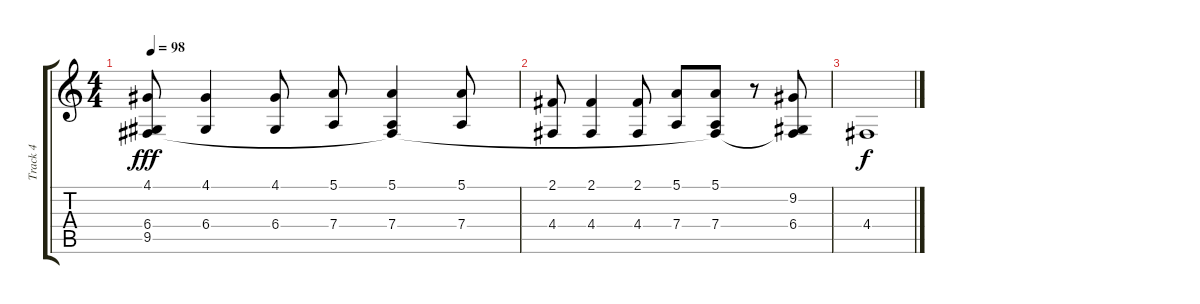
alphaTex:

\track ("Track 4" "Track 4") {instrument orchestralharp}
\staff {score tabs}
\tuning (E4 B3 G3 D3 A2 E2) {hide}
\ts (4 4)
\tempo 98
\clef g2
\ks c
(4.1 6.4 9.5{t}).8{dy fff} (4.1 6.4).4 (4.1 6.4).8 (5.1 7.4).8 (5.1 7.4 9.5{t}).4 (5.1 7.4).8 |
(2.1 4.4).8 (2.1 4.4).4 (2.1 4.4).8 (5.1 7.4).8 (5.1 7.4 9.5{t}).8 r.8 (9.2 6.4 9.5{t}).8 |
4.4.1{dy f}
